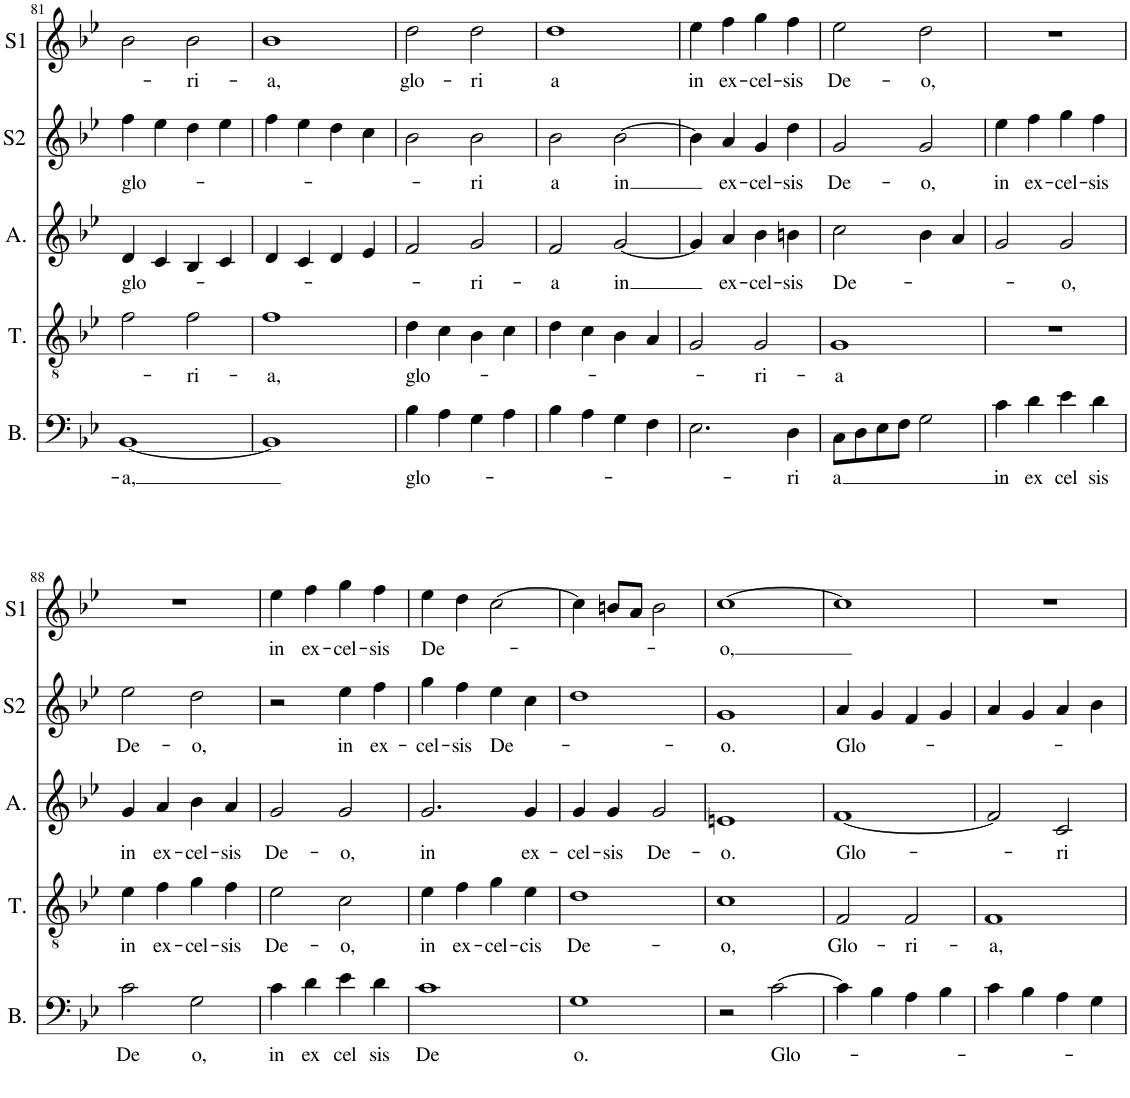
**kern	**text	**kern	**text	**kern	**text	**kern	**text	**kern	**text
*part5	*part5	*part4	*part4	*part3	*part3	*part2	*part2	*part1	*part1
*staff5	*staff5	*staff4	*staff4	*staff3	*staff3	*staff2	*staff2	*staff1	*staff1
*I"Basse	*	*I"Ténor	*	*I"Alto	*	*I"Soprano 2	*	*I"Soprano 1	*
*I'B.	*	*I'T.	*	*I'A.	*	*I'S2	*	*I'S1	*
!!LO:PB:g=z
*clefF4	*	*clefGv2	*	*clefG2	*	*clefG2	*	*clefG2	*
*k[b-e-]	*	*k[b-e-]	*	*k[b-e-]	*	*k[b-e-]	*	*k[b-e-]	*
*M4/4	*	*M4/4	*	*M4/4	*	*M4/4	*	*M4/4	*
*met(c)	*	*met(c)	*	*met(c)	*	*met(c)	*	*met(c)	*
=81	=81	=81	=81	=81	=81	=81	=81	=81	=81
!	!LO:LY:b	!	!	!	!LO:LY:b	!	!LO:LY:b	!	!
[1BB-	-a,	2f\	.	4d/	glo-	4ff\	glo-	2b-\	.
.	.	.	.	4c/	.	4ee-\	.	.	.
!	!	!	!LO:LY:b	!	!	!	!	!	!LO:LY:b
.	.	2f\	-ri-	4B-/	.	4dd\	.	2b-\	-ri-
.	.	.	.	4c/	.	4ee-\	.	.	.
=82	=82	=82	=82	=82	=82	=82	=82	=82	=82
!	!	!	!LO:LY:b	!	!	!	!	!	!LO:LY:b
1BB-]	.	1f	-a,	4d/	.	4ff\	.	1b-	-a,
.	.	.	.	4c/	.	4ee-\	.	.	.
.	.	.	.	4d/	.	4dd\	.	.	.
.	.	.	.	4e-/	.	4cc\	.	.	.
=83	=83	=83	=83	=83	=83	=83	=83	=83	=83
!	!LO:LY:b	!	!LO:LY:b	!	!	!	!	!	!LO:LY:b
4B-\	glo-	4d\	glo-	2f/	.	2b-\	.	2dd\	glo-
4A\	.	4c\	.	.	.	.	.	.	.
!	!	!	!	!	!LO:LY:b	!	!LO:LY:b	!	!LO:LY:b
4G\	.	4B-\	.	2g/	-ri-	2b-\	-ri	2dd\	-ri
4A\	.	4c\	.	.	.	.	.	.	.
=84	=84	=84	=84	=84	=84	=84	=84	=84	=84
!	!	!	!	!	!LO:LY:b	!	!LO:LY:b	!	!LO:LY:b
4B-\	.	4d\	.	2f/	-a	2b-\	a	1dd	a
4A\	.	4c\	.	.	.	.	.	.	.
!	!	!	!	!	!LO:LY:b	!	!LO:LY:b	!	!
4G\	.	4B-\	.	[2g/	in	[2b-\	in	.	.
4F\	.	4A/	.	.	.	.	.	.	.
=85	=85	=85	=85	=85	=85	=85	=85	=85	=85
!	!	!	!	!	!	!	!	!	!LO:LY:b
2.E-\	.	2G/	.	4g/]	.	4b-\]	.	4ee-\	in
!	!	!	!	!	!LO:LY:b	!	!LO:LY:b	!	!LO:LY:b
.	.	.	.	4a/	ex-	4a/	ex-	4ff\	ex-
!	!	!	!LO:LY:b	!	!LO:LY:b	!	!LO:LY:b	!	!LO:LY:b
.	.	2G/	-ri-	4b-\	-cel-	4g/	-cel-	4gg\	-cel-
!	!LO:LY:b	!	!	!	!LO:LY:b	!	!LO:LY:b	!	!LO:LY:b
4D\	-ri	.	.	4bn\	-sis	4dd\	-sis	4ff\	-sis
=86	=86	=86	=86	=86	=86	=86	=86	=86	=86
!	!LO:LY:b	!	!LO:LY:b	!	!LO:LY:b	!	!LO:LY:b	!	!LO:LY:b
8C\L	a	1G	-a	2cc\	De-	2g/	De-	2ee-\	De-
8D\	.	.	.	.	.	.	.	.	.
8E-\	.	.	.	.	.	.	.	.	.
8F\J	.	.	.	.	.	.	.	.	.
!	!	!	!	!	!	!	!LO:LY:b	!	!LO:LY:b
2G\	.	.	.	4b-\	.	2g/	-o,	2dd\	-o,
.	.	.	.	4a/	.	.	.	.	.
=87	=87	=87	=87	=87	=87	=87	=87	=87	=87
!	!LO:LY:b	!	!	!	!	!	!LO:LY:b	!	!
4c\	in	1r	.	2g/	.	4ee-\	in	1r	.
!	!LO:LY:b	!	!	!	!	!	!LO:LY:b	!	!
4d\	ex	.	.	.	.	4ff\	ex-	.	.
!	!LO:LY:b	!	!	!	!LO:LY:b	!	!LO:LY:b	!	!
4e-\	cel	.	.	2g/	-o,	4gg\	-cel-	.	.
!	!LO:LY:b	!	!	!	!	!	!LO:LY:b	!	!
4d\	sis	.	.	.	.	4ff\	-sis	.	.
!!LO:LB:g=z
=88	=88	=88	=88	=88	=88	=88	=88	=88	=88
!	!LO:LY:b	!	!LO:LY:b	!	!LO:LY:b	!	!LO:LY:b	!	!
2c\	De	4e-\	in	4g/	in	2ee-\	De-	1r	.
!	!	!	!LO:LY:b	!	!LO:LY:b	!	!	!	!
.	.	4f\	ex-	4a/	ex-	.	.	.	.
!	!LO:LY:b	!	!LO:LY:b	!	!LO:LY:b	!	!LO:LY:b	!	!
2G\	o,	4g\	-cel-	4b-\	-cel-	2dd\	-o,	.	.
!	!	!	!LO:LY:b	!	!LO:LY:b	!	!	!	!
.	.	4f\	-sis	4a/	-sis	.	.	.	.
=89	=89	=89	=89	=89	=89	=89	=89	=89	=89
!	!LO:LY:b	!	!LO:LY:b	!	!LO:LY:b	!	!	!	!LO:LY:b
4c\	in	2e-\	De-	2g/	De-	2r	.	4ee-\	in
!	!LO:LY:b	!	!	!	!	!	!	!	!LO:LY:b
4d\	ex	.	.	.	.	.	.	4ff\	ex-
!	!LO:LY:b	!	!LO:LY:b	!	!LO:LY:b	!	!LO:LY:b	!	!LO:LY:b
4e-\	cel	2c\	-o,	2g/	-o,	4ee-\	in	4gg\	-cel-
!	!LO:LY:b	!	!	!	!	!	!LO:LY:b	!	!LO:LY:b
4d\	sis	.	.	.	.	4ff\	ex-	4ff\	-sis
=90	=90	=90	=90	=90	=90	=90	=90	=90	=90
!	!LO:LY:b	!	!LO:LY:b	!	!LO:LY:b	!	!LO:LY:b	!	!LO:LY:b
1c	De	4e-\	in	2.g/	in	4gg\	-cel-	4ee-\	De-
!	!	!	!LO:LY:b	!	!	!	!LO:LY:b	!	!
.	.	4f\	ex-	.	.	4ff\	-sis	4dd\	.
!	!	!	!LO:LY:b	!	!	!	!LO:LY:b	!	!
.	.	4g\	-cel-	.	.	4ee-\	De-	[2cc\	.
!	!	!	!LO:LY:b	!	!LO:LY:b	!	!	!	!
.	.	4e-\	-cis	4g/	ex-	4cc\	.	.	.
=91	=91	=91	=91	=91	=91	=91	=91	=91	=91
!	!LO:LY:b	!	!LO:LY:b	!	!LO:LY:b	!	!	!	!
1G	o.	1d	De-	4g/	-cel-	1dd	.	4cc\]	.
!	!	!	!	!	!LO:LY:b	!	!	!	!
.	.	.	.	4g/	-sis	.	.	8bn/L	.
.	.	.	.	.	.	.	.	8a/J	.
!	!	!	!	!	!LO:LY:b	!	!	!	!
.	.	.	.	2g/	De-	.	.	2b\	.
=92	=92	=92	=92	=92	=92	=92	=92	=92	=92
!	!	!	!LO:LY:b	!	!LO:LY:b	!	!LO:LY:b	!	!LO:LY:b
2r	.	1c	-o,	1en	-o.	1g	o.	[1cc	-o,
!	!LO:LY:b	!	!	!	!	!	!	!	!
[2c\	Glo-	.	.	.	.	.	.	.	.
=93	=93	=93	=93	=93	=93	=93	=93	=93	=93
!	!	!	!LO:LY:b	!	!LO:LY:b	!	!LO:LY:b	!	!
4c\]	.	2F/	Glo-	[1f	Glo-	4a/	Glo-	1cc]	.
4B-\	.	.	.	.	.	4g/	.	.	.
!	!	!	!LO:LY:b	!	!	!	!	!	!
4A\	.	2F/	-ri-	.	.	4f/	.	.	.
4B-\	.	.	.	.	.	4g/	.	.	.
=94	=94	=94	=94	=94	=94	=94	=94	=94	=94
!	!	!	!LO:LY:b	!	!	!	!	!	!
4c\	.	1F	-a,	2f/]	.	4a/	.	1r	.
4B-\	.	.	.	.	.	4g/	.	.	.
!	!	!	!	!	!LO:LY:b	!	!	!	!
4A\	.	.	.	2c/	-ri	4a/	.	.	.
4G\	.	.	.	.	.	4b-\	.	.	.
=	=	=	=	=	=	=	=	=	=
*-	*-	*-	*-	*-	*-	*-	*-	*-	*-
